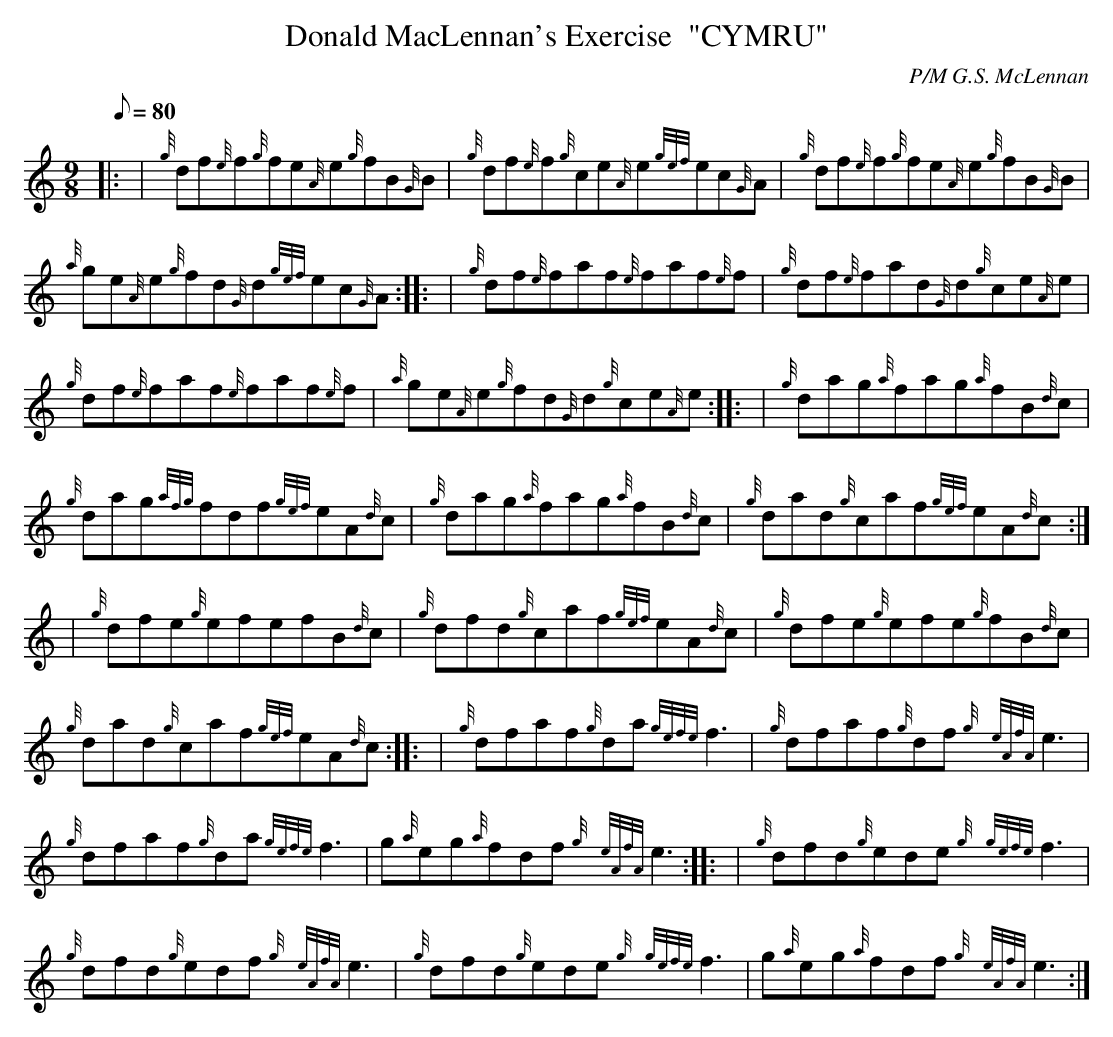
X:1
T:Donald MacLennan's Exercise  "CYMRU"
M:9/8
L:1/8
Q:80
C:P/M G.S. McLennan
K:HP
|: | {g}df{e}f{g}fe{A}e{g}fB{G}B | \
{g}df{e}f{g}ce{A}e{gef}ec{G}A | \
{g}df{e}f{g}fe{A}e{g}fB{G}B |
{a}ge{A}e{g}fd{G}d{gef}ec{G}A :: \
| {g}df{e}faf{e}faf{e}f | \
{g}df{e}fad{G}d{g}ce{A}e |
{g}df{e}faf{e}faf{e}f | \
{a}ge{A}e{g}fd{G}d{g}ce{A}e :: \
| {g}dag{a}fag{a}fB{d}c |
{g}dag{afg}fdf{gef}eA{d}c | \
{g}dag{a}fag{a}fB{d}c | \
{g}dad{g}caf{gef}eA{d}c ::
| {g}dfe{g}efefB{d}c | \
{g}dfd{g}caf{gef}eA{d}c | \
{g}dfe{g}efe{g}fB{d}c |
{g}dad{g}caf{gef}eA{d}c :: \
| {g}dfaf{g}da{gefe}f3 | \
{g}dfaf{g}df{g}{eAfA}e3 |
{g}dfaf{g}da{gefe}f3 | \
g{a}eg{a}fdf{g}{eAfA}e3 :: \
| {g}dfd{g}ede{g}{gefe}f3 |
{g}dfd{g}edf{g}{eAfA}e3 | \
{g}dfd{g}ede{g}{gefe}f3 | \
g{a}eg{a}fdf{g}{eAfA}e3 :|
